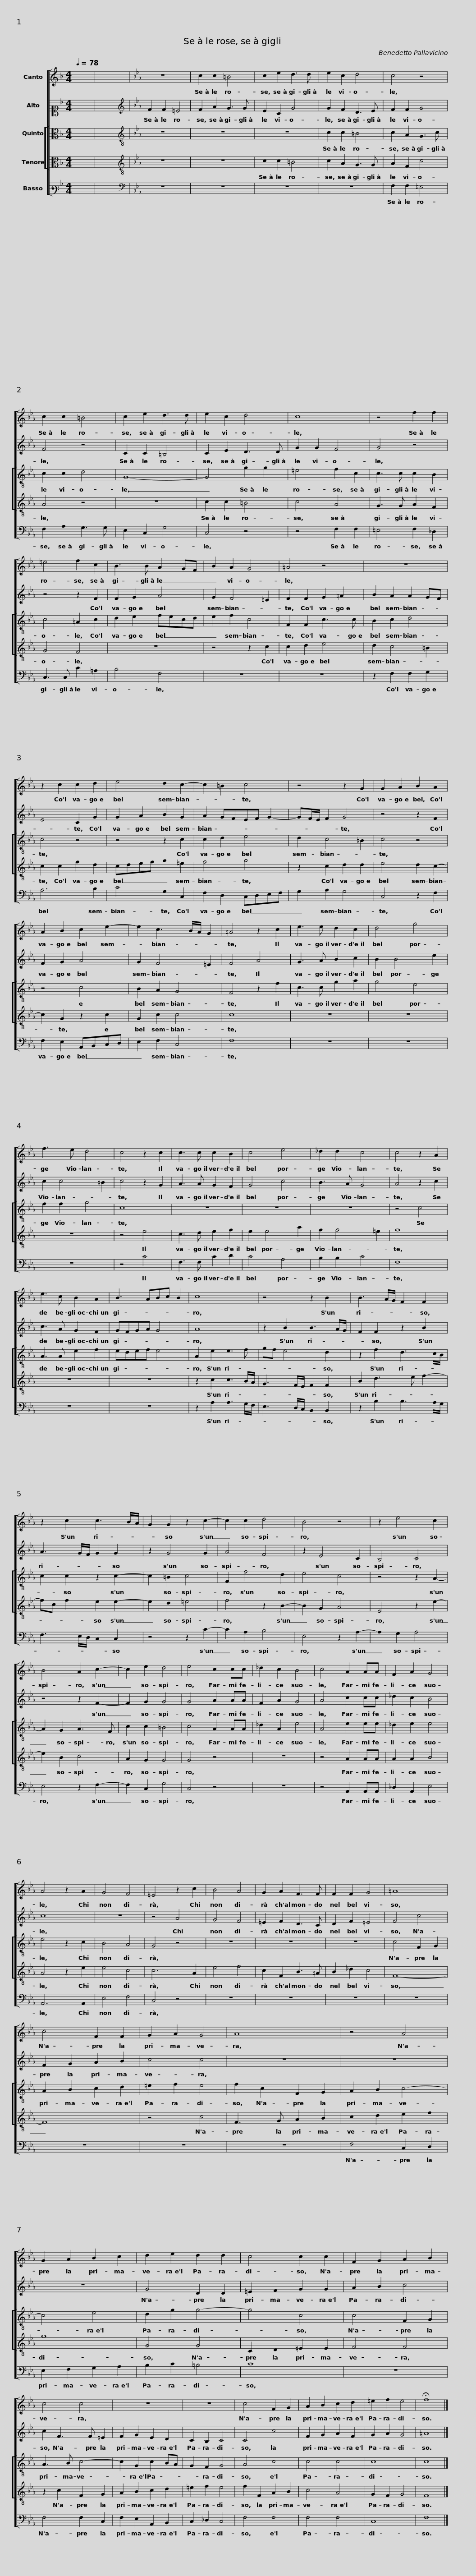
X:1
%%score [ 1 2 [ 3 4 ] 5 ]
L:1/8
Q:1/4=78
M:4/4
I:linebreak $
K:F
V:1 treble
V:2 alto1
V:3 alto
V:4 alto
V:5 bass3
V:1
 x8 | x8 |[K:Eb] z8 | c2 c2 =B4 | c2 e2 d3 d | %5
 e2 c2 d4 | c4 z4 |$ c2 c2 =B4 | c2 e2 d3 d | e2 c2 d4 | %10
 c8 | z4 f2 f2 | =e4 f2 c2 |$ B3 B A2 GF | B2 A2 G4 | %15
 =A4 z4 | z8 | z2 c2 c2 d2 | e4 d2 c2- |$ c2 =B2 c4 | %20
 z4 z2 G2 | G2 A2 B2 A2 | A2 B2 c2 e2- | e2 c3 B/A/ G2 | =A4 z2 c2 |$ %25
 e3 e d2 c2 | d4 g4 | f3 e d4 | c4 z2 c2 | c3 c c2 B2 | %30
 c4 e4 | _d2 d2 c4 |$ c4 z2 A2 | e3 c B2 A2 | B3 ABc B2 | %35
 c8 | z4 z2 B2 | B3 A/G/ F2 F2 |$ z2 c2 c3 B/A/ | G2 G2 z2 c2- | %40
 c2 c2 d4 | B4 z4 | z2 e4 c2 | B4 A2 c2- | c2 e2 d4 |$ %45
 e4 c2 cc | _d2 c2 B4 | c4 A2 AA | F2 A2 G4 | A4 z2 A2 | %50
 G4 F4 | =E4 z2 c2 |$ B4 A4 | G2 A2 F3 F | F2 F2 G4 | %55
 =A8 | c4 F2 F2 | G2 A2 G4 | A8 |$ z4 A4 | %60
 G2 A2 B2 c2 | d2 e2 d2 d2 | c4 c2 c2 | F2 G2 A2 B2 | c4 c4 |$ %65
 z8 | z8 | c4 F2 G2 | A2 B2 c2 d2 | =e2 f2 e4 | %70
 !fermata!f8 |] %71
V:2
 x8 | x8 |[K:Eb][K:treble] F2 F2 =E4 | F2 A2 G3 G | E2 C2 G4 | %5
 G2 F2 D3 E | F2 F2 G4 |$ F4 z4 | C2 C2 =B,4 | C2 E2 D3 D | %10
 G2 G2 F4 | G4 z4 | z4 z2 F2 |$ F2 G2 A4 | G2 F4 =E2 | %15
 F2 F2 G2 =A2 | B2 A2 A2 GF | E4 C2 G2 | G2 A2 B2 G2 |$ A2 GFEF G2- | %20
 GF/E/ F2 G4 | z4 z2 F2 | F2 G2 A4 | G2 F4 =E2 | F4 A4 |$ %25
 G3 A B2 c2 | B2 B4 e2 | c2 c4 =B2 | c4 z2 G2 | A3 A G2 F2 | %30
 G4 c4 | B3 A G4 |$ A4 z2 c2 | c3 A G2 F2 | GFGA G4 | %35
 A8 | z2 B2 B3 A/G/ | F2 F2 z2 B2 |$ A3 G/F/ G2 G2 | z2 G4 G2 | %40
 A4 F4 | z2 E4 C2 | B,4 C4 | z4 z2 F2- | F2 G2 G4 |$ %45
 G4 A2 AA | F2 A2 G4 | A4 c2 cc | _d2 c2 B4 | c8 | %50
 z8 | z4 A4 |$ G4 F4 | =E2 F2 D3 C | D2 F2 =E4 | %55
 F4 c4 | F2 G2 A2 B2 | c4 c4 | z8 |$ z8 | %60
 z8 | G4 D2 D2 | =E2 F2 G2 G2 | A2 B2 c4 | c2 F3 F =E2 |$ %65
 F2 G2 E2 D2 | C2 B,2 C4 | C4 c4 | F2 G2 A2 F2 | G2 A2 G4 | %70
 =A8 |] %71
V:3
 x8 | x8 |[K:Eb][K:treble-8] z8 | z8 | z8 | %5
 c2 c2 =B4 | c2 A2 G3 c |$ c2 c2 d4 | G8- | G4 g2 g2 | %10
 =e4 f2 c2 | c3 c c2 B2 | c4 =A2 c2 |$ d2 e2 fecd | e2 f2 c4 | %15
 F2 F2 c3 c | B2 c2 d4 | c4 z4 | z4 z2 c2 |$ c2 d2 e4 | %20
 d2 c4 =B2 | c4 z4 | z4 c4 | B2 A2 G4 | F4 z2 f2 |$ %25
 c3 c g2 a2 | g4 e4 | f2 f2 g4 | c8 | z8 | %30
 z8 | z8 |$ z4 c4 | A3 A e2 f2 | edef e4 | %35
 A2 e2 e3 f | gf e4 d2 | z2 f2 d3 c/B/ |$ c2 c2 z2 c2- | c2 =B2 c4 | %40
 F2 f4 d2 | e4 c4 | z4 z2 A2- | A2 G2 A3 F | c2 c2 =B4 |$ %45
 c4 A2 AA | _d2 A2 e4 | A4 e2 ee | _d2 e2 e4 | e4 z2 c2 | %50
 B4 A4 | G4 z4 |$ z8 | z8 | z8 | %55
 c4 F2 G2 | A2 B2 c2 d2 | =e2 f2 e4 | f2 c2 F2 G2 |$ A2 B2 c4- | %60
 c4 e4 | d2 g2 g4- | g4 c4 | c4 F2 G2 | A3 B c4- |$ %65
 c2 G2 c2 BA | G2 F2 G4 | A4 c4 | c4 c4 | c8 | %70
 c8 |] %71
V:4
 x8 | x8 |[K:Eb][K:treble-8] z8 | z8 | c2 c2 =B4 | %5
 c2 A2 G3 G | A2 F2 c4 |$ A4 z4 | z8 | c2 c2 =B4 | %10
 c4 A4 | G3 G A2 F2 | G4 F4 |$ z8 | z4 z2 c2 | %15
 c2 d2 e4 | d2 c4 =B2 | c2 c2 f2 d2 | cdef g2 =e2 |$ f4 g4 | %20
 z2 c2 d2 d2 | e4 d2 c2- | c2 G2 z2 c2 | G2 c2 c4 | c8 |$ %25
 z8 | z8 | z8 | z4 e4 | c3 d e2 f2 | %30
 e2 e4 a2 | f2 f4 =e2 |$ f8 | z8 | z8 | %35
 z2 c2 c3 B/A/ | G3 F/E/ F2 F2 | B2 d3 e f2- |$ fc f2 e2 e2- | e2 d2 =e4 | %40
 f4 z2 B2- | B2 G2 A4 | E4 z2 e2- | e2 B2 c4 | A2 G2 G4 |$ %45
 G4 z4 | z8 | z4 A2 AA | A2 A2 B4 | A4 z2 e2 | %50
 e4 c4 | c6 A2 |$ e4 f4 | c2 F2 B3 =A | B2 _d2 c4 | %55
 F8- | F8 | z4 c4 | F3 G A2 B2 |$ c2 d2 e2 f2 | %60
 g8 | G4 G4 | C2 D2 =E2 E2 | F4 F4 | z2 c2 F2 G2 |$ %65
 A2 B2 c2 d2 | =e2 f2 e4 | f2 F2 A2 B2 | c4 A4 | G2 F2 G4 | %70
 F8 |] %71
V:5
 x8 | x8 |[K:Eb][K:bass] z8 | z8 | z8 | %5
 z8 | F,2 F,2 =E,4 |$ F,2 A,2 G,3 G, | E,2 C,2 G,4 | C,4 z4 | %10
 z4 F,2 F,2 | =E,4 F,2 _D,2 | C,3 C, C2 =A,2 |$ B,4 F,4 | z8 | %15
 z8 | z2 F,2 F,2 G,2 | A,6 B,2 | C4 G,2 C,2 |$ F,2 D,2 C,D,E,F, | %20
 G,2 A,2 G,4 | C,4 z2 F,2 | F,2 E,2 A,,B,,C,D, | E,2 F,2 C,4 | F,8 |$ %25
 z8 | z8 | z8 | z4 C4 | F,3 F, C2 D2 | %30
 C4 A,4 | B,2 B,2 C4 |$ F,8 | z8 | z8 | %35
 z2 A,2 A,3 G,/F,/ | E,3 D,/C,/ B,,2 B,,2 | z2 B,2 B,3 A,/G,/ |$ F,3 E,/D,/ C,2 C,2 | z4 z2 C2- | %40
 C2 A,2 B,4 | E,4 z2 A,2- | A,2 G,2 A,4 | E,4 z2 F,2- | F,2 C,2 G,4 |$ %45
 C,4 z4 | z8 | z4 A,,2 A,,A,, | _D,2 A,,2 E,4 | A,,6 A,,2 | %50
 E,4 F,4 | C,4 z4 |$ z8 | z8 | z8 | %55
 z8 | z8 | z8 | z8 |$ F,4 C,2 D,2 | %60
 E,2 F,2 G,2 A,2 | B,2 C2 =B,4 | C8 | z8 | F,4 F,2 C,2 |$ %65
 F,2 E,2 A,,2 B,,2 | C,2 _D,2 C,4 | F,4 F,4 | F,4 F,4 | C,8 | %70
 F,8 |] %71
